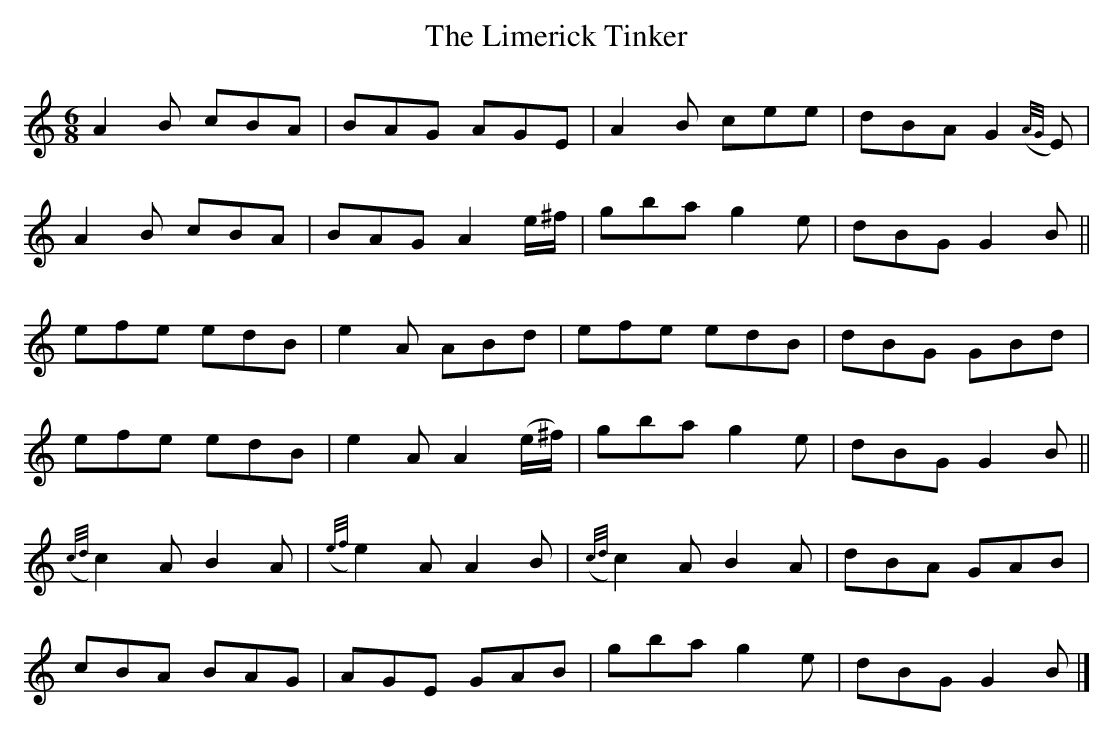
X:1
T: The Limerick Tinker
M: 6/8
L: 1/8
K: Am
A2B cBA|BAG AGE|A2B cee|dBA G2({A/G/}E)|
A2B cBA|BAG A2e/^f/|gba g2e|dBG G2B||
efe edB|e2A ABd|efe edB|dBG GBd|
efe edB|e2A A2(e/^f/)|gba g2e|dBG G2B||
({c/d/}c2)A B2A|({e/f/}e2)A A2B|({c/d/}c2)A B2A|dBA GAB|
cBA BAG|AGE GAB|gba g2e|dBG G2B|]
